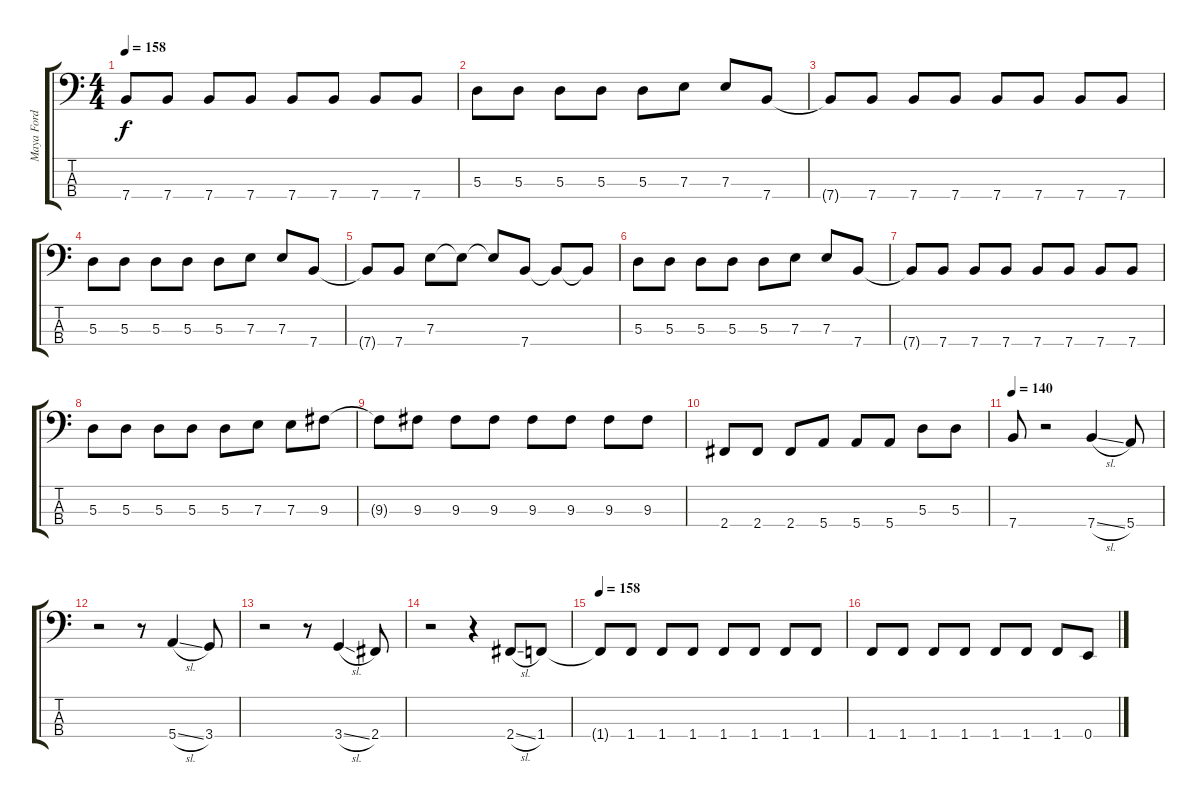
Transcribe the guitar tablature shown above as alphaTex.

\track ("Maya Ford" "Maya Ford") {instrument electricbassfinger}
\staff {score tabs}
\tuning (G2 D2 A1 E1) {hide}
\ts (4 4)
\tempo 158
\clef f4
\ks c
7.4.8{dy f} 7.4.8 7.4.8 7.4.8 7.4.8 7.4.8 7.4.8 7.4.8 |
5.3.8 5.3.8 5.3.8 5.3.8 5.3.8 7.3.8 7.3.8 7.4.8 |
7.4{t}.8 7.4.8 7.4.8 7.4.8 7.4.8 7.4.8 7.4.8 7.4.8 |
5.3.8 5.3.8 5.3.8 5.3.8 5.3.8 7.3.8 7.3.8 7.4.8 |
7.4{t}.8 7.4.8 7.3.8 7.3{t}.8 7.3{t}.8 7.4.8 7.4{t}.8 7.4{t}.8 |
5.3.8 5.3.8 5.3.8 5.3.8 5.3.8 7.3.8 7.3.8 7.4.8 |
7.4{t}.8 7.4.8 7.4.8 7.4.8 7.4.8 7.4.8 7.4.8 7.4.8 |
5.3.8 5.3.8 5.3.8 5.3.8 5.3.8 7.3.8 7.3.8 9.3.8 |
9.3{t}.8 9.3.8 9.3.8 9.3.8 9.3.8 9.3.8 9.3.8 9.3.8 |
2.4.8 2.4.8 2.4.8 5.4.8 5.4.8 5.4.8 5.3.8 5.3.8 |
\tempo 140
7.4.8 r.2 7.4{sl}.4 5.4.8 |
r.2 r.8 5.4{sl}.4 3.4.8 |
r.2 r.8 3.4{sl}.4 2.4.8 |
r.2 r.4 2.4{sl}.8 1.4.8 |
\tempo 158
1.4{t}.8 1.4.8 1.4.8 1.4.8 1.4.8 1.4.8 1.4.8 1.4.8 |
1.4.8 1.4.8 1.4.8 1.4.8 1.4.8 1.4.8 1.4.8 0.4.8
